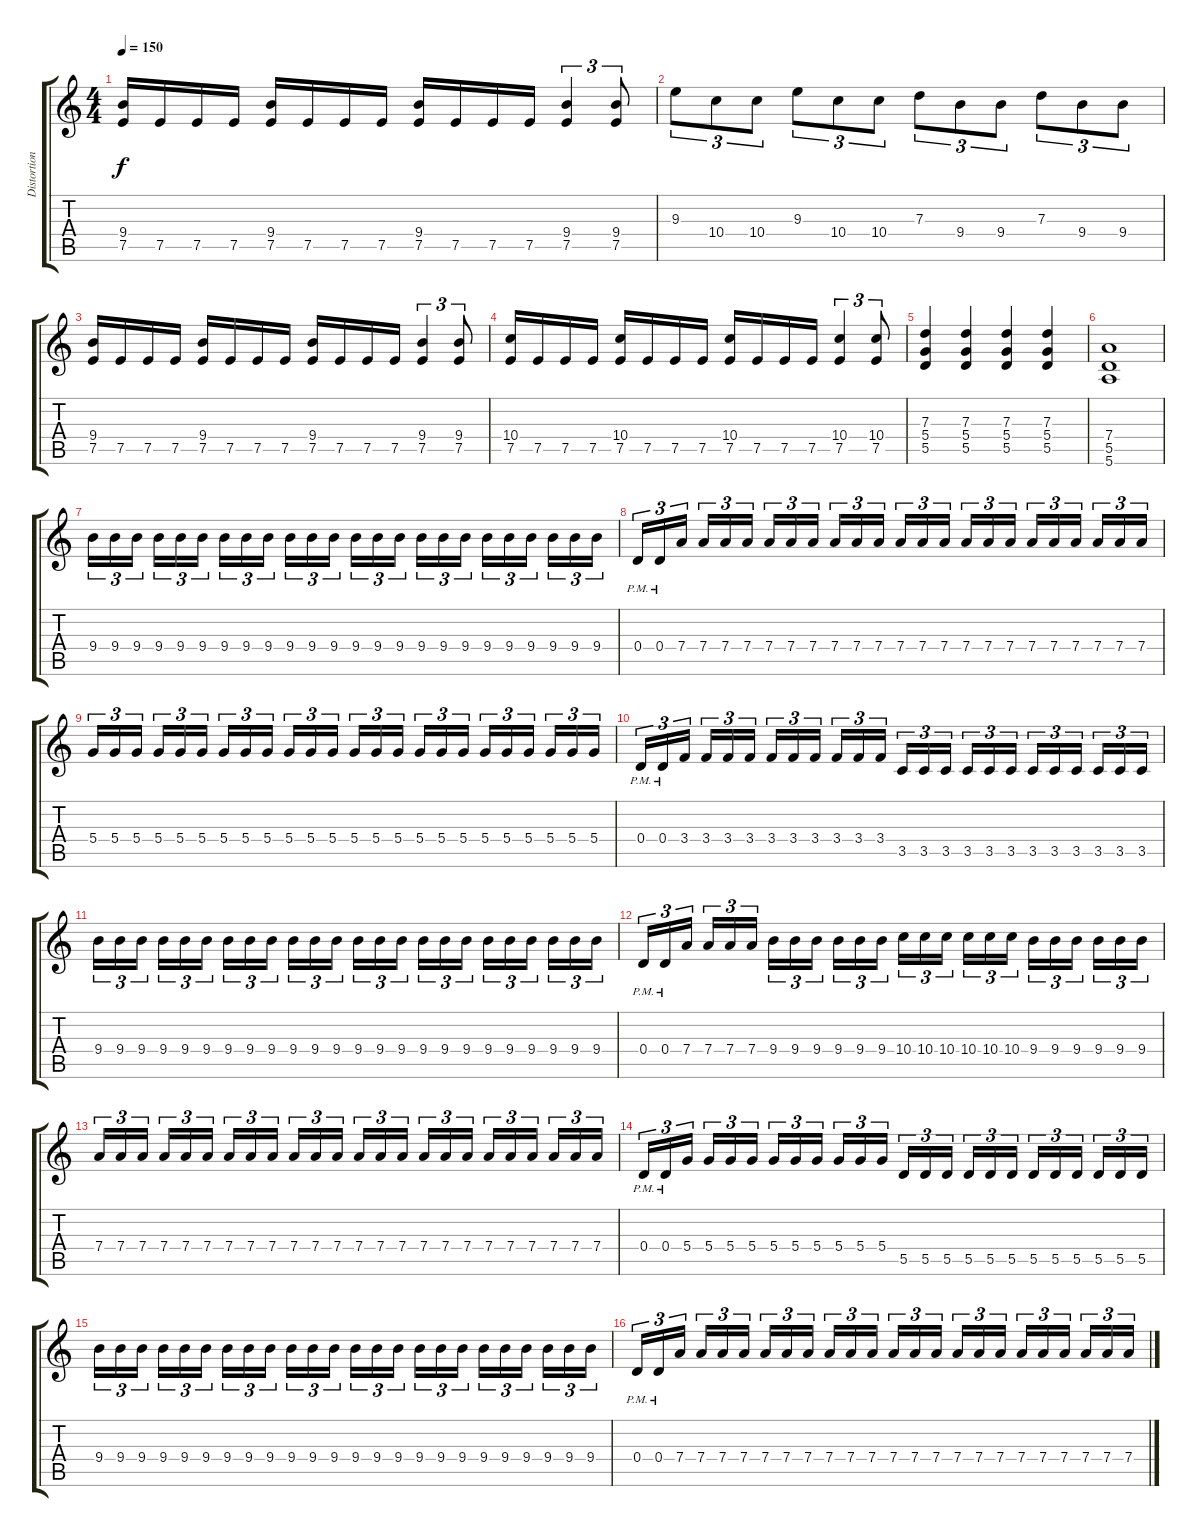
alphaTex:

\track ("Distortion Guitar 2" "Distortion") {instrument distortionguitar}
\staff {score tabs}
\tuning (E4 B3 G3 D3 A2 E2) {hide}
\ts (4 4)
\tempo 150
\clef g2
\ks c
(9.4 7.5).16{dy f} 7.5.16 7.5.16 7.5.16 (9.4 7.5).16 7.5.16 7.5.16 7.5.16 (9.4 7.5).16 7.5.16 7.5.16 7.5.16 (9.4 7.5).4{tu (3 2)} (9.4 7.5).8{tu (3 2)} |
9.3.8{tu (3 2)} 10.4.8{tu (3 2)} 10.4.8{tu (3 2)} 9.3.8{tu (3 2)} 10.4.8{tu (3 2)} 10.4.8{tu (3 2)} 7.3.8{tu (3 2)} 9.4.8{tu (3 2)} 9.4.8{tu (3 2)} 7.3.8{tu (3 2)} 9.4.8{tu (3 2)} 9.4.8{tu (3 2)} |
(9.4 7.5).16 7.5.16 7.5.16 7.5.16 (9.4 7.5).16 7.5.16 7.5.16 7.5.16 (9.4 7.5).16 7.5.16 7.5.16 7.5.16 (9.4 7.5).4{tu (3 2)} (9.4 7.5).8{tu (3 2)} |
(10.4 7.5).16 7.5.16 7.5.16 7.5.16 (10.4 7.5).16 7.5.16 7.5.16 7.5.16 (10.4 7.5).16 7.5.16 7.5.16 7.5.16 (10.4 7.5).4{tu (3 2)} (10.4 7.5).8{tu (3 2)} |
(7.3 5.4 5.5).4 (7.3 5.4 5.5).4 (7.3 5.4 5.5).4 (7.3 5.4 5.5).4 |
(7.4 5.5 5.6).1 |
9.4.16{tu (3 2)} 9.4.16{tu (3 2)} 9.4.16{tu (3 2)} 9.4.16{tu (3 2)} 9.4.16{tu (3 2)} 9.4.16{tu (3 2)} 9.4.16{tu (3 2)} 9.4.16{tu (3 2)} 9.4.16{tu (3 2)} 9.4.16{tu (3 2)} 9.4.16{tu (3 2)} 9.4.16{tu (3 2)} 9.4.16{tu (3 2)} 9.4.16{tu (3 2)} 9.4.16{tu (3 2)} 9.4.16{tu (3 2)} 9.4.16{tu (3 2)} 9.4.16{tu (3 2)} 9.4.16{tu (3 2)} 9.4.16{tu (3 2)} 9.4.16{tu (3 2)} 9.4.16{tu (3 2)} 9.4.16{tu (3 2)} 9.4.16{tu (3 2)} |
0.4{pm}.16{tu (3 2)} 0.4{pm}.16{tu (3 2)} 7.4.16{tu (3 2)} 7.4.16{tu (3 2)} 7.4.16{tu (3 2)} 7.4.16{tu (3 2)} 7.4.16{tu (3 2)} 7.4.16{tu (3 2)} 7.4.16{tu (3 2)} 7.4.16{tu (3 2)} 7.4.16{tu (3 2)} 7.4.16{tu (3 2)} 7.4.16{tu (3 2)} 7.4.16{tu (3 2)} 7.4.16{tu (3 2)} 7.4.16{tu (3 2)} 7.4.16{tu (3 2)} 7.4.16{tu (3 2)} 7.4.16{tu (3 2)} 7.4.16{tu (3 2)} 7.4.16{tu (3 2)} 7.4.16{tu (3 2)} 7.4.16{tu (3 2)} 7.4.16{tu (3 2)} |
5.4.16{tu (3 2)} 5.4.16{tu (3 2)} 5.4.16{tu (3 2)} 5.4.16{tu (3 2)} 5.4.16{tu (3 2)} 5.4.16{tu (3 2)} 5.4.16{tu (3 2)} 5.4.16{tu (3 2)} 5.4.16{tu (3 2)} 5.4.16{tu (3 2)} 5.4.16{tu (3 2)} 5.4.16{tu (3 2)} 5.4.16{tu (3 2)} 5.4.16{tu (3 2)} 5.4.16{tu (3 2)} 5.4.16{tu (3 2)} 5.4.16{tu (3 2)} 5.4.16{tu (3 2)} 5.4.16{tu (3 2)} 5.4.16{tu (3 2)} 5.4.16{tu (3 2)} 5.4.16{tu (3 2)} 5.4.16{tu (3 2)} 5.4.16{tu (3 2)} |
0.4{pm}.16{tu (3 2)} 0.4{pm}.16{tu (3 2)} 3.4.16{tu (3 2)} 3.4.16{tu (3 2)} 3.4.16{tu (3 2)} 3.4.16{tu (3 2)} 3.4.16{tu (3 2)} 3.4.16{tu (3 2)} 3.4.16{tu (3 2)} 3.4.16{tu (3 2)} 3.4.16{tu (3 2)} 3.4.16{tu (3 2)} 3.5.16{tu (3 2)} 3.5.16{tu (3 2)} 3.5.16{tu (3 2)} 3.5.16{tu (3 2)} 3.5.16{tu (3 2)} 3.5.16{tu (3 2)} 3.5.16{tu (3 2)} 3.5.16{tu (3 2)} 3.5.16{tu (3 2)} 3.5.16{tu (3 2)} 3.5.16{tu (3 2)} 3.5.16{tu (3 2)} |
9.4.16{tu (3 2)} 9.4.16{tu (3 2)} 9.4.16{tu (3 2)} 9.4.16{tu (3 2)} 9.4.16{tu (3 2)} 9.4.16{tu (3 2)} 9.4.16{tu (3 2)} 9.4.16{tu (3 2)} 9.4.16{tu (3 2)} 9.4.16{tu (3 2)} 9.4.16{tu (3 2)} 9.4.16{tu (3 2)} 9.4.16{tu (3 2)} 9.4.16{tu (3 2)} 9.4.16{tu (3 2)} 9.4.16{tu (3 2)} 9.4.16{tu (3 2)} 9.4.16{tu (3 2)} 9.4.16{tu (3 2)} 9.4.16{tu (3 2)} 9.4.16{tu (3 2)} 9.4.16{tu (3 2)} 9.4.16{tu (3 2)} 9.4.16{tu (3 2)} |
0.4{pm}.16{tu (3 2)} 0.4{pm}.16{tu (3 2)} 7.4.16{tu (3 2)} 7.4.16{tu (3 2)} 7.4.16{tu (3 2)} 7.4.16{tu (3 2)} 9.4.16{tu (3 2)} 9.4.16{tu (3 2)} 9.4.16{tu (3 2)} 9.4.16{tu (3 2)} 9.4.16{tu (3 2)} 9.4.16{tu (3 2)} 10.4.16{tu (3 2)} 10.4.16{tu (3 2)} 10.4.16{tu (3 2)} 10.4.16{tu (3 2)} 10.4.16{tu (3 2)} 10.4.16{tu (3 2)} 9.4.16{tu (3 2)} 9.4.16{tu (3 2)} 9.4.16{tu (3 2)} 9.4.16{tu (3 2)} 9.4.16{tu (3 2)} 9.4.16{tu (3 2)} |
7.4.16{tu (3 2)} 7.4.16{tu (3 2)} 7.4.16{tu (3 2)} 7.4.16{tu (3 2)} 7.4.16{tu (3 2)} 7.4.16{tu (3 2)} 7.4.16{tu (3 2)} 7.4.16{tu (3 2)} 7.4.16{tu (3 2)} 7.4.16{tu (3 2)} 7.4.16{tu (3 2)} 7.4.16{tu (3 2)} 7.4.16{tu (3 2)} 7.4.16{tu (3 2)} 7.4.16{tu (3 2)} 7.4.16{tu (3 2)} 7.4.16{tu (3 2)} 7.4.16{tu (3 2)} 7.4.16{tu (3 2)} 7.4.16{tu (3 2)} 7.4.16{tu (3 2)} 7.4.16{tu (3 2)} 7.4.16{tu (3 2)} 7.4.16{tu (3 2)} |
0.4{pm}.16{tu (3 2)} 0.4{pm}.16{tu (3 2)} 5.4.16{tu (3 2)} 5.4.16{tu (3 2)} 5.4.16{tu (3 2)} 5.4.16{tu (3 2)} 5.4.16{tu (3 2)} 5.4.16{tu (3 2)} 5.4.16{tu (3 2)} 5.4.16{tu (3 2)} 5.4.16{tu (3 2)} 5.4.16{tu (3 2)} 5.5.16{tu (3 2)} 5.5.16{tu (3 2)} 5.5.16{tu (3 2)} 5.5.16{tu (3 2)} 5.5.16{tu (3 2)} 5.5.16{tu (3 2)} 5.5.16{tu (3 2)} 5.5.16{tu (3 2)} 5.5.16{tu (3 2)} 5.5.16{tu (3 2)} 5.5.16{tu (3 2)} 5.5.16{tu (3 2)} |
9.4.16{tu (3 2)} 9.4.16{tu (3 2)} 9.4.16{tu (3 2)} 9.4.16{tu (3 2)} 9.4.16{tu (3 2)} 9.4.16{tu (3 2)} 9.4.16{tu (3 2)} 9.4.16{tu (3 2)} 9.4.16{tu (3 2)} 9.4.16{tu (3 2)} 9.4.16{tu (3 2)} 9.4.16{tu (3 2)} 9.4.16{tu (3 2)} 9.4.16{tu (3 2)} 9.4.16{tu (3 2)} 9.4.16{tu (3 2)} 9.4.16{tu (3 2)} 9.4.16{tu (3 2)} 9.4.16{tu (3 2)} 9.4.16{tu (3 2)} 9.4.16{tu (3 2)} 9.4.16{tu (3 2)} 9.4.16{tu (3 2)} 9.4.16{tu (3 2)} |
0.4{pm}.16{tu (3 2)} 0.4{pm}.16{tu (3 2)} 7.4.16{tu (3 2)} 7.4.16{tu (3 2)} 7.4.16{tu (3 2)} 7.4.16{tu (3 2)} 7.4.16{tu (3 2)} 7.4.16{tu (3 2)} 7.4.16{tu (3 2)} 7.4.16{tu (3 2)} 7.4.16{tu (3 2)} 7.4.16{tu (3 2)} 7.4.16{tu (3 2)} 7.4.16{tu (3 2)} 7.4.16{tu (3 2)} 7.4.16{tu (3 2)} 7.4.16{tu (3 2)} 7.4.16{tu (3 2)} 7.4.16{tu (3 2)} 7.4.16{tu (3 2)} 7.4.16{tu (3 2)} 7.4.16{tu (3 2)} 7.4.16{tu (3 2)} 7.4.16{tu (3 2)}
